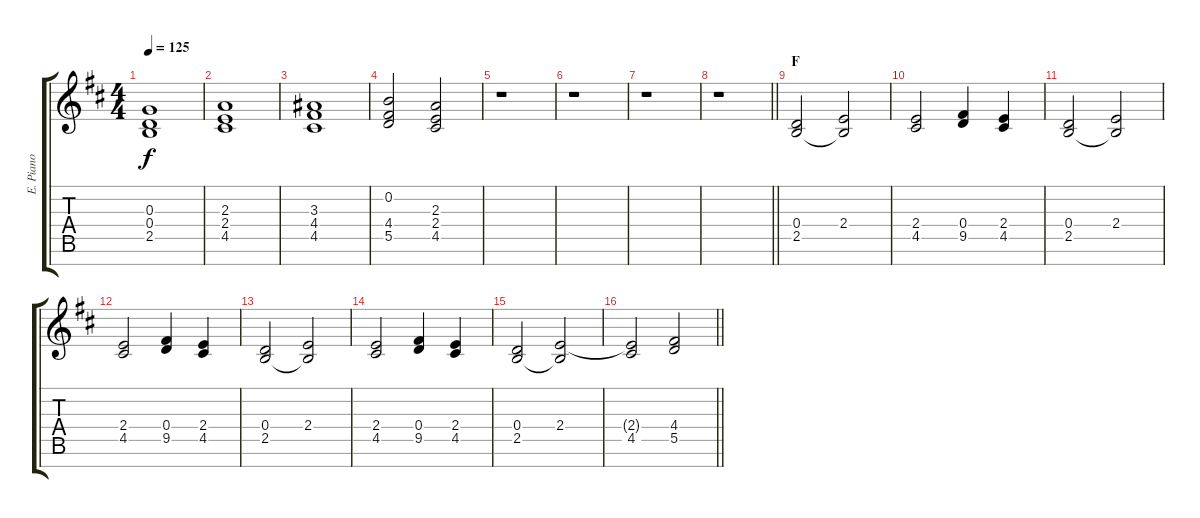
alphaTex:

\track ("E. Piano" "E. Piano") {instrument electricpiano1}
\staff {score tabs}
\tuning (E5 B4 G4 D4 A3 E3 B2) {hide}
\ts (4 4)
\tempo 125
\clef g2
\ks d
(0.3 0.4 2.5).1{dy f} |
(2.3 2.4 4.5).1 |
(3.3 4.4 4.5).1 |
(0.2 4.4 5.5).2 (2.3 2.4 4.5).2 |
r.1 |
r.1 |
r.1 |
\barLineRight lightlight
r.1 |
\section ("" "F")
(0.4 2.5).2 (2.4 2.5{t}).2 |
(2.4 4.5).2 (0.4 9.5).4 (2.4 4.5).4 |
(0.4 2.5).2 (2.4 2.5{t}).2 |
(2.4 4.5).2 (0.4 9.5).4 (2.4 4.5).4 |
(0.4 2.5).2 (2.4 2.5{t}).2 |
(2.4 4.5).2 (0.4 9.5).4 (2.4 4.5).4 |
(0.4 2.5).2 (2.4 2.5{t}).2 |
\barLineRight lightlight
(2.4{t} 4.5).2 (4.4 5.5).2
